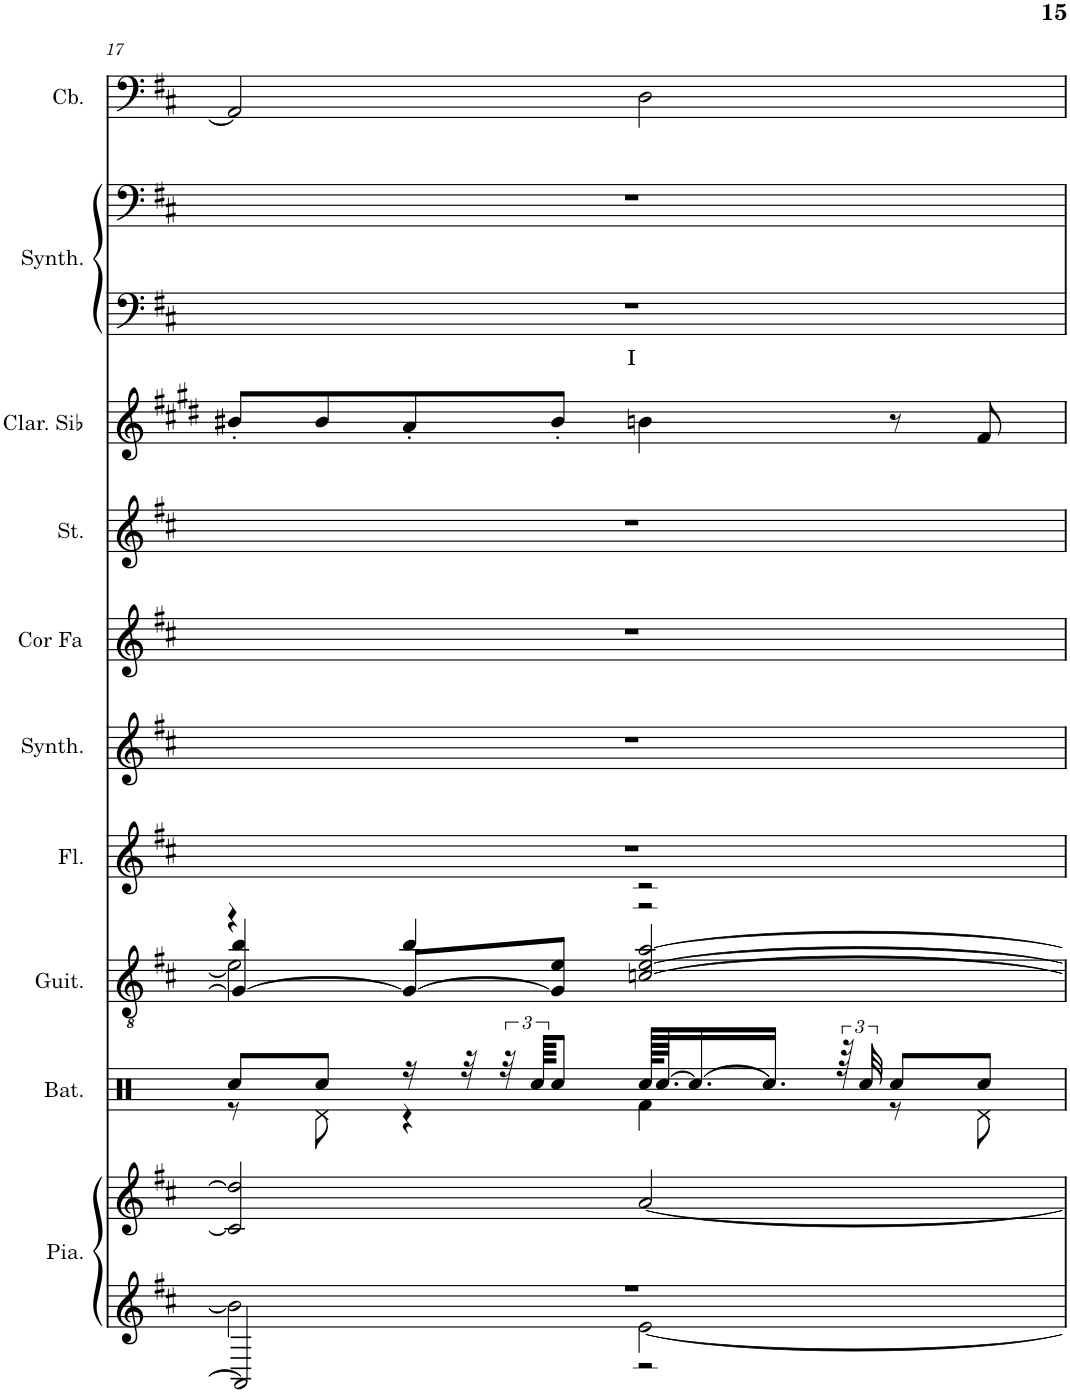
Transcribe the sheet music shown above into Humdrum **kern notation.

**kern	**kern	**kern	**kern	**kern	**kern	**kern	**kern	**kern	**kern	**text	**kern	**kern
*part10	*part10	*part9	*part8	*part7	*part6	*part5	*part4	*part3	*part2	*part2	*part2	*part1
*staff12	*staff11	*staff10	*staff9	*staff8	*staff7	*staff6	*staff5	*staff4	*staff3	*staff3	*staff2	*staff1
*I"Piano	*	*I"Batterie	*I"Guitare acoustique	*I"Flûte	*I"Synthétiseur Pad	*I"Cor en Fa	*I"Cordes	*I"Clarinette en Sib	*I"Synthétiseur d'instruments à cordes	*	*	*I"Contrebasse
*I'Pia.	*	*I'Bat.	*I'Guit.	*I'Fl.	*I'Synth.	*I'Cor Fa	*	*I'Clar. Sib	*I'Synth.	*	*	*I'Cb.
!!LO:PB:g=z
*clefG2	*clefG2	*clefX	*clefGv2	*clefG2	*clefG2	*clefG2	*clefG2	*clefG2	*clefF4	*	*clefF4	*clefF4
*	*	*	*	*	*	*Trd4c7	*	*Trd1c2	*	*	*	*Trd7c12
*k[f#c#]	*k[f#c#]	*k[]	*k[f#c#]	*k[f#c#]	*k[f#c#]	*k[f#c#]	*k[f#c#]	*k[f#c#g#d#]	*k[f#c#]	*	*k[f#c#]	*k[f#c#]
*M4/4	*M4/4	*M4/4	*M4/4	*M4/4	*M4/4	*M4/4	*M4/4	*M4/4	*M4/4	*	*M4/4	*M4/4
=17	=17	=17	=17	=17	=17	=17	=17	=17	=17	=17	=17	=17
*^	*	*^	*^	*	*	*	*	*	*	*	*	*
*	*^	*	*	*	*	*^	*	*	*	*	*	*	*	*	*
!	!	!	!	!	!	!	!	!	!	!	!	!	!	!	!LO:LY:b	!	!
1r	2b\]	2AA/]	2cn/] 2dd/]	8Rcc/L	8r	4r	2e\]	4G/_ 4b/	1r	1r	1r	1r	8b#X'/L	1r	I	1r	2AA/]
.	.	.	.	8Rcc/J	8Rd\	.	.	.	.	.	.	.	8b#/	.	.	.	.
.	.	.	.	16r	4r	4b/	.	8G/L_	.	.	.	.	8a'/	.	.	.	.
.	.	.	.	32r	.	.	.	.	.	.	.	.	.	.	.	.	.
.	.	.	.	48r	.	.	.	.	.	.	.	.	.	.	.	.	.
.	.	.	.	96Rcc/KKKL	.	.	.	.	.	.	.	.	.	.	.	.	.
.	.	.	.	8Rcc/J	.	.	.	8G/] 8e/J	.	.	.	.	8b#'/J	.	.	.	.
.	[2e\	2r	[2a/	128Rcc/KLLLL	4Rf\	2r	2r	[2cn/ [2e/ [2a/	.	.	.	.	4bn\	.	.	.	2D\
.	.	.	.	[64.Rcc/JJ	.	.	.	.	.	.	.	.	.	.	.	.	.
.	.	.	.	16.Rcc/_	.	.	.	.	.	.	.	.	.	.	.	.	.
.	.	.	.	16.Rcc/JJ]	.	.	.	.	.	.	.	.	.	.	.	.	.
.	.	.	.	96r	.	.	.	.	.	.	.	.	.	.	.	.	.
.	.	.	.	48Rcc/	.	.	.	.	.	.	.	.	.	.	.	.	.
.	.	.	.	8Rcc/L	8r	.	.	.	.	.	.	.	8r	.	.	.	.
.	.	.	.	8Rcc/J	8Rd\	.	.	.	.	.	.	.	8f#/	.	.	.	.
*	*	*	*	*v	*v	*	*	*	*	*	*	*	*	*	*	*	*
*v	*v	*v	*	*	*v	*v	*v	*	*	*	*	*	*	*	*	*
=	=	=	=	=	=	=	=	=	=	=	=	=
*-	*-	*-	*-	*-	*-	*-	*-	*-	*-	*-	*-	*-
